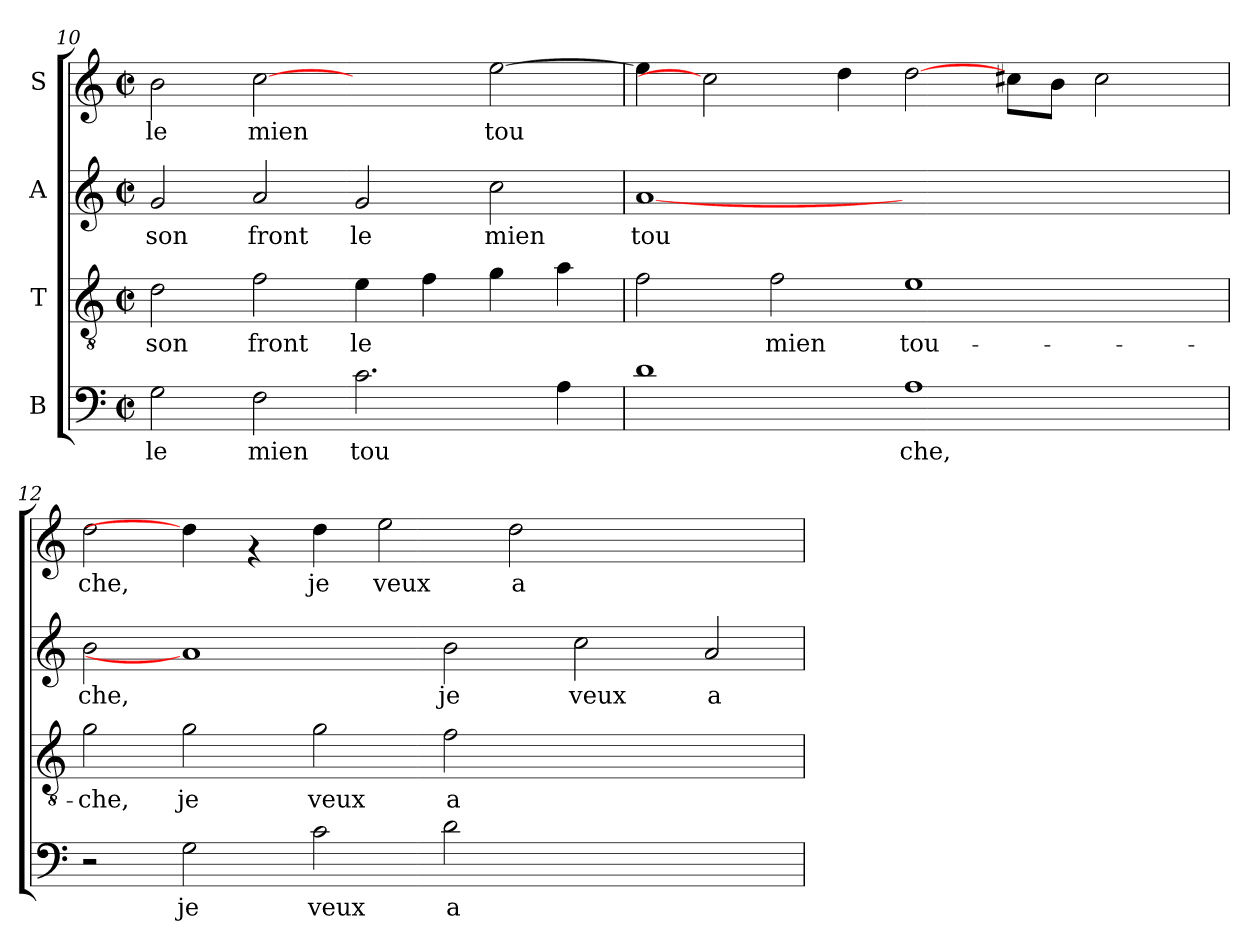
**kern	**text	**kern	**text	**kern	**text	**kern	**text
*part4	*part4	*part3	*part3	*part2	*part2	*part1	*part1
*staff4	*staff4	*staff3	*staff3	*staff2	*staff2	*staff1	*staff1
*I"B	*	*I"T	*	*I"A	*	*I"S	*
!!LO:PB:g=z
*clefF4	*	*clefGv2	*	*clefG2	*	*clefG2	*
*k[]	*	*k[]	*	*k[]	*	*k[]	*
*C:	*	*C:	*	*C:	*	*C:	*
*M2/2	*	*M2/2	*	*M2/2	*	*M2/2	*
*met(c|)	*	*met(c|)	*	*met(c|)	*	*met(c|)	*
=10	=10	=10	=10	=10	=10	=10	=10
!	!LO:LY:b:cj	!	!LO:LY:b:cj	!	!LO:LY:b:cj	!	!LO:LY:b:cj
2G\	le	2d\	son	2g/	son	2b\	le
!	!LO:LY:b:cj	!	!LO:LY:b:cj	!	!LO:LY:b:cj	!	!LO:LY:b:cj
2F\	mien	2f\	front	2a/	front	[2cc	mien
!	!LO:LY:b:cj	!	!LO:LY:b:cj	!	!LO:LY:b:cj	!	!
2.c\	tou-	4e\	le	2g/	le	2ryy	.
!	!	!	!LO:LY:b:cj	!	!	!	!
.	.	4f\	.	.	.	.	.
!	!	!	!LO:LY:b:cj	!	!LO:LY:b:cj	!	!LO:LY:b:cj
.	.	4g\	.	2cc\	mien	[>2ee\	tou
!	!LO:LY:b:cj	!	!LO:LY:b:cj	!	!	!	!
4A\	--	4a\	.	.	.	.	.
=11	=11	=11	=11	=11	=11	=11	=11
!	!LO:LY:b:cj	!	!LO:LY:b:cj	!	!LO:LY:b:cj	!	!LO:LY:b:cj
1d	--	2f\	.	[1a	tou	4ee\]	.
.	.	.	.	.	.	2cc]	.
!	!	!	!LO:LY:b:cj	!	!	!	!
.	.	2f\	mien	.	.	.	.
!	!	!	!	!	!	!	!LO:LY:b:cj
.	.	.	.	.	.	4dd\	.
!	!LO:LY:b:cj	!	!LO:LY:b:cj	!	!	!	!LO:LY:b:cj
1A	-che,	1e	tou-	1ryy	.	[2dd\	.
!	!	!	!	!	!	!	!LO:LY:b:cj
.	.	.	.	.	.	8cc#\L	.
!	!	!	!	!	!	!	!LO:LY:b:cj
.	.	.	.	.	.	8b\J	.
!	!	!	!	!	!	!	!LO:LY:b:cj
.	.	.	.	.	.	2cc#\	.
4ryy	.	4ryy	.	4ryy	.	.	.
=12	=12	=12	=12	=12	=12	=12	=12
!	!	!	!LO:LY:b:cj	!	!LO:LY:b:cj	!	!LO:LY:b:cj
2r	.	2g\	-che,	2b\	che,	2dd\	che,
!	!LO:LY:b:cj	!	!LO:LY:b:cj	!	!	!	!
2G\	je	2g\	je	1a]	.	4dd\]	.
.	.	.	.	.	.	4rf	.
!	!LO:LY:b:cj	!	!LO:LY:b:cj	!	!	!	!LO:LY:b:cj
2c\	veux	2g\	veux	.	.	4dd\	je
!	!	!	!	!	!	!	!LO:LY:b:cj
.	.	.	.	.	.	2ee\	veux
!	!LO:LY:b:cj	!	!LO:LY:b:cj	!	!LO:LY:b:cj	!	!
2d\	a-	2f\	a-	2b\	je	.	.
!	!	!	!	!	!	!	!LO:LY:b:cj
.	.	.	.	.	.	2dd\	a
!	!	!	!	!	!LO:LY:b:cj	!	!
1ryy	.	1ryy	.	2cc\	veux	.	.
.	.	.	.	.	.	2.ryy	.
!	!	!	!	!	!LO:LY:b:cj	!	!
.	.	.	.	2a/	a	.	.
=	=	=	=	=	=	=	=
*-	*-	*-	*-	*-	*-	*-	*-
